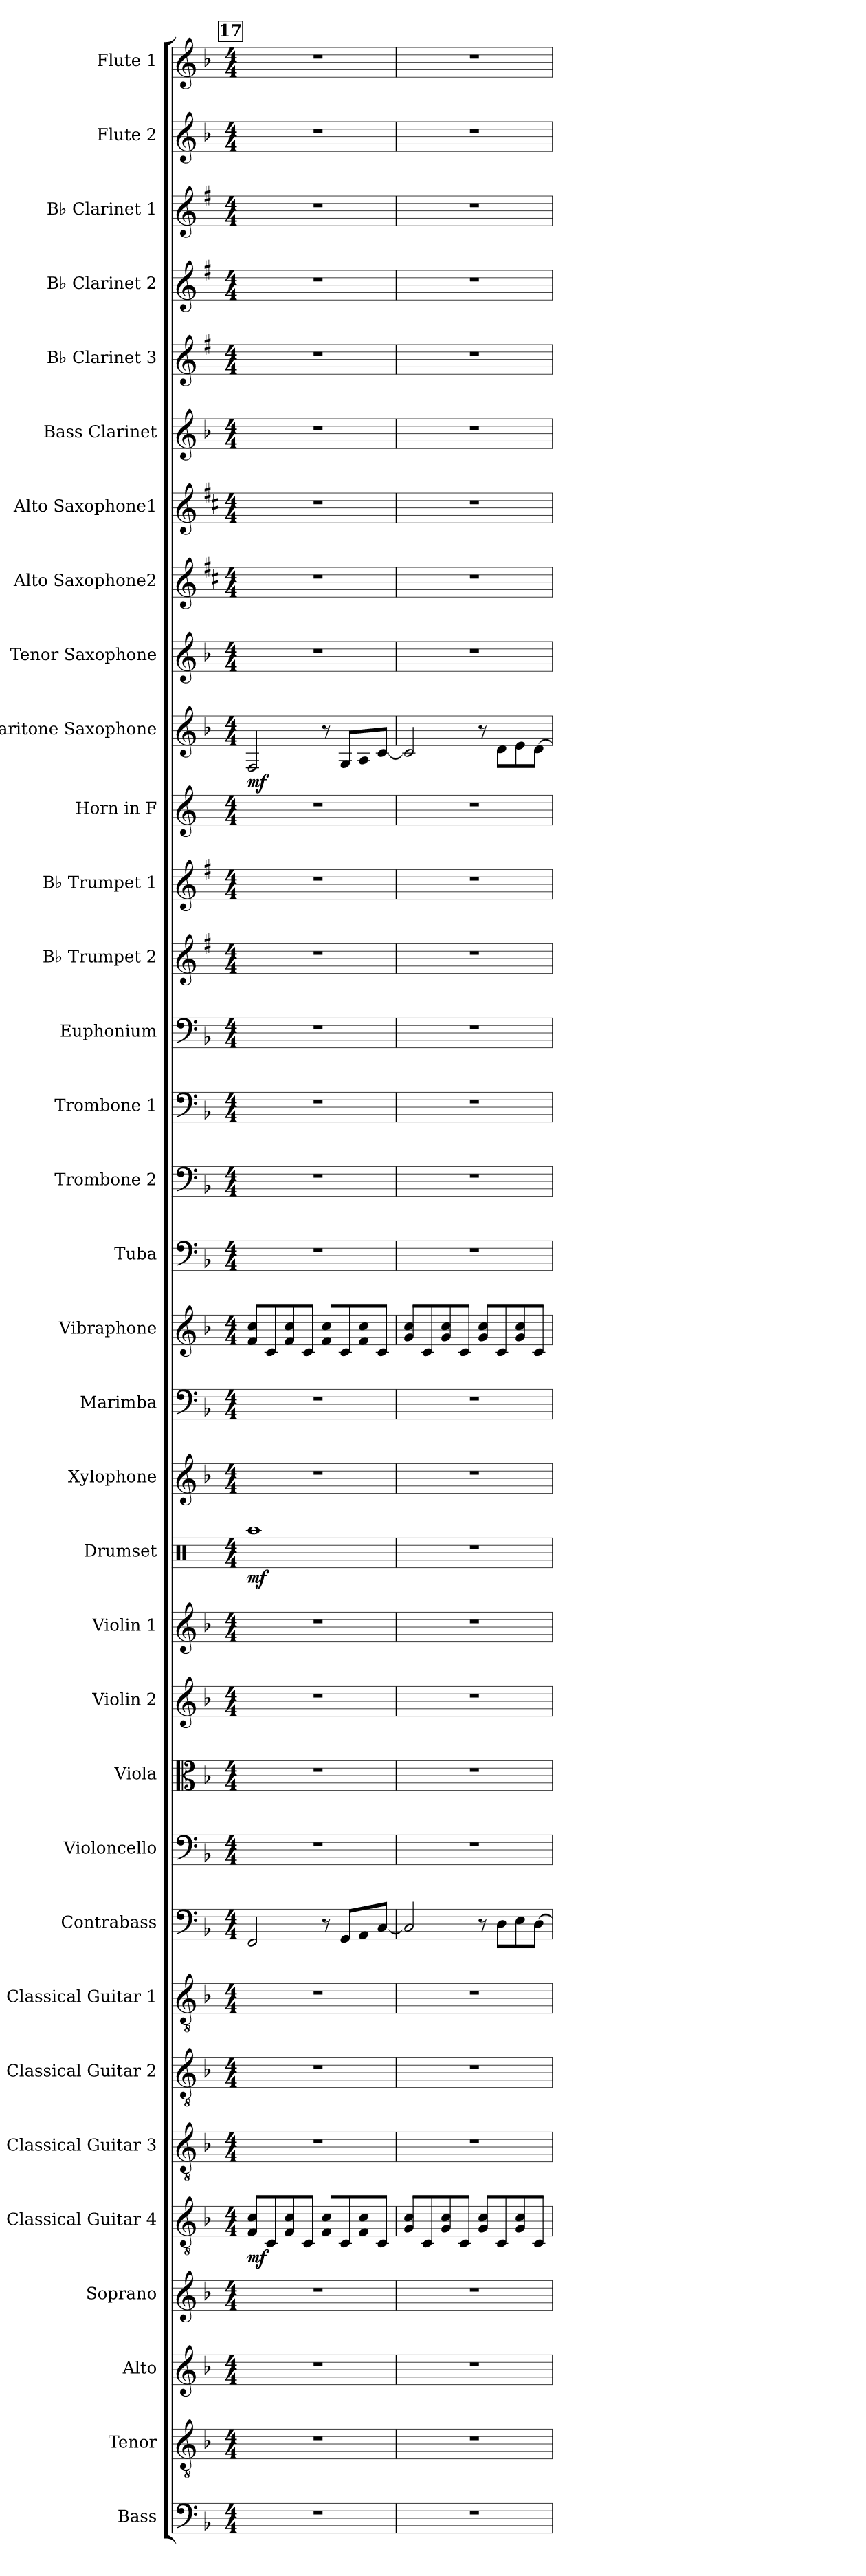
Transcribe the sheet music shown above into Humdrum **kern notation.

**kern	**kern	**kern	**kern	**kern	**dynam	**kern	**kern	**kern	**kern	**kern	**kern	**kern	**kern	**kern	**dynam	**kern	**kern	**kern	**kern	**kern	**kern	**kern	**kern	**kern	**kern	**kern	**dynam	**kern	**kern	**kern	**kern	**kern	**kern	**kern	**kern	**kern
*part34	*part33	*part32	*part31	*part30	*part30	*part29	*part28	*part27	*part26	*part25	*part24	*part23	*part22	*part21	*part21	*part20	*part19	*part18	*part17	*part16	*part15	*part14	*part13	*part12	*part11	*part10	*part10	*part9	*part8	*part7	*part6	*part5	*part4	*part3	*part2	*part1
*staff34	*staff33	*staff32	*staff31	*staff30	*staff30	*staff29	*staff28	*staff27	*staff26	*staff25	*staff24	*staff23	*staff22	*staff21	*staff21	*staff20	*staff19	*staff18	*staff17	*staff16	*staff15	*staff14	*staff13	*staff12	*staff11	*staff10	*staff10	*staff9	*staff8	*staff7	*staff6	*staff5	*staff4	*staff3	*staff2	*staff1
*I"Bass	*I"Tenor	*I"Alto	*I"Soprano	*I"Classical Guitar 4	*	*I"Classical Guitar 3	*I"Classical Guitar 2	*I"Classical Guitar 1	*I"Contrabass	*I"Violoncello	*I"Viola	*I"Violin 2	*I"Violin 1	*I"Drumset	*	*I"Xylophone	*I"Marimba	*I"Vibraphone	*I"Tuba	*I"Trombone 2	*I"Trombone 1	*I"Euphonium	*I"B♭ Trumpet 2	*I"B♭ Trumpet 1	*I"Horn in F	*I"Baritone Saxophone	*	*I"Tenor Saxophone	*I"Alto Saxophone2	*I"Alto Saxophone1	*I"Bass Clarinet	*I"B♭ Clarinet 3	*I"B♭ Clarinet 2	*I"B♭ Clarinet 1	*I"Flute 2	*I"Flute 1
*I'B.	*I'T.	*I'A.	*I'S.	*I'Guit.	*	*I'Guit.	*I'Guit.	*I'Guit.	*I'Cb.	*I'Vc.	*I'Vla.	*I'Vln. 2	*I'Vln. 1	*I'Drs.	*	*I'Xyl.	*I'Mrm.	*I'Vib.	*I'Tba.	*I'Tbn. 2	*I'Tbn. 1	*I'Euph.	*I'B♭ Tpt. 2	*I'B♭ Tpt. 1	*	*I'Bar. Sax.	*	*I'T. Sax.	*I'A. Sax.	*I'A. Sax.	*I'B. Cl.	*I'B♭ Cl. 3	*I'B♭ Cl. 2	*I'B♭ Cl. 1	*I'Fl. 2	*I'Fl. 1
!!LO:PB:g=z
*clefF4	*clefGv2	*clefG2	*clefG2	*clefGv2	*	*clefGv2	*clefGv2	*clefGv2	*clefF4	*clefF4	*clefC3	*clefG2	*clefG2	*clefX	*	*clefG2	*clefF4	*clefG2	*clefF4	*clefF4	*clefF4	*clefF4	*clefG2	*clefG2	*clefG2	*clefG2	*	*clefG2	*clefG2	*clefG2	*clefG2	*clefG2	*clefG2	*clefG2	*clefG2	*clefG2
*	*	*	*	*	*	*	*	*	*ITrd7c12	*	*	*	*	*	*	*ITrd-7c-12	*	*	*	*	*	*	*ITrd1c2	*ITrd1c2	*ITrd4c7	*ITrd12c21	*	*ITrd8c14	*ITrd5c9	*ITrd5c9	*ITrd8c14	*ITrd1c2	*ITrd1c2	*ITrd1c2	*	*
*k[b-]	*k[b-]	*k[b-]	*k[b-]	*k[b-]	*	*k[b-]	*k[b-]	*k[b-]	*k[b-]	*k[b-]	*k[b-]	*k[b-]	*k[b-]	*k[]	*	*k[b-]	*k[b-]	*k[b-]	*k[b-]	*k[b-]	*k[b-]	*k[b-]	*k[b-]	*k[b-]	*k[b-]	*k[b-]	*	*k[b-]	*k[b-]	*k[b-]	*k[b-]	*k[b-]	*k[b-]	*k[b-]	*k[b-]	*k[b-]
*M4/4	*M4/4	*M4/4	*M4/4	*M4/4	*	*M4/4	*M4/4	*M4/4	*M4/4	*M4/4	*M4/4	*M4/4	*M4/4	*M4/4	*	*M4/4	*M4/4	*M4/4	*M4/4	*M4/4	*M4/4	*M4/4	*M4/4	*M4/4	*M4/4	*M4/4	*	*M4/4	*M4/4	*M4/4	*M4/4	*M4/4	*M4/4	*M4/4	*M4/4	*M4/4
!!LO:REH:place=s1:a:B:fs=14:t=17
=17	=17	=17	=17	=17	=17	=17	=17	=17	=17	=17	=17	=17	=17	=17	=17	=17	=17	=17	=17	=17	=17	=17	=17	=17	=17	=17	=17	=17	=17	=17	=17	=17	=17	=17	=17	=17
!	!	!	!	!	!LO:DY:b	!	!	!	!	!	!	!	!	!	!LO:DY:b	!	!	!	!	!	!	!	!	!	!	!	!LO:DY:b	!	!	!	!	!	!	!	!	!
1r	1r	1r	1r	8F/ 8c/L	mf	1r	1r	1r	2FFF/	1r	1r	1r	1r	1Raa	mf	1r	1r	8f/ 8cc/L	1r	1r	1r	1r	1r	1r	1r	2FF/	mf	1r	1r	1r	1r	1r	1r	1r	1r	1r
.	.	.	.	8C/	.	.	.	.	.	.	.	.	.	.	.	.	.	8c/	.	.	.	.	.	.	.	.	.	.	.	.	.	.	.	.	.	.
.	.	.	.	8F/ 8c/	.	.	.	.	.	.	.	.	.	.	.	.	.	8f/ 8cc/	.	.	.	.	.	.	.	.	.	.	.	.	.	.	.	.	.	.
.	.	.	.	8C/J	.	.	.	.	.	.	.	.	.	.	.	.	.	8c/J	.	.	.	.	.	.	.	.	.	.	.	.	.	.	.	.	.	.
.	.	.	.	8F/ 8c/L	.	.	.	.	8r	.	.	.	.	.	.	.	.	8f/ 8cc/L	.	.	.	.	.	.	.	8r	.	.	.	.	.	.	.	.	.	.
.	.	.	.	8C/	.	.	.	.	8GGG/L	.	.	.	.	.	.	.	.	8c/	.	.	.	.	.	.	.	8GG/L	.	.	.	.	.	.	.	.	.	.
.	.	.	.	8F/ 8c/	.	.	.	.	8AAA/	.	.	.	.	.	.	.	.	8f/ 8cc/	.	.	.	.	.	.	.	8AA/	.	.	.	.	.	.	.	.	.	.
.	.	.	.	8C/J	.	.	.	.	[8CC/J	.	.	.	.	.	.	.	.	8c/J	.	.	.	.	.	.	.	[8C/J	.	.	.	.	.	.	.	.	.	.
=18	=18	=18	=18	=18	=18	=18	=18	=18	=18	=18	=18	=18	=18	=18	=18	=18	=18	=18	=18	=18	=18	=18	=18	=18	=18	=18	=18	=18	=18	=18	=18	=18	=18	=18	=18	=18
1r	1r	1r	1r	8G/ 8c/L	.	1r	1r	1r	2CC/]	1r	1r	1r	1r	1r	.	1r	1r	8g/ 8cc/L	1r	1r	1r	1r	1r	1r	1r	2C/]	.	1r	1r	1r	1r	1r	1r	1r	1r	1r
.	.	.	.	8C/	.	.	.	.	.	.	.	.	.	.	.	.	.	8c/	.	.	.	.	.	.	.	.	.	.	.	.	.	.	.	.	.	.
.	.	.	.	8G/ 8c/	.	.	.	.	.	.	.	.	.	.	.	.	.	8g/ 8cc/	.	.	.	.	.	.	.	.	.	.	.	.	.	.	.	.	.	.
.	.	.	.	8C/J	.	.	.	.	.	.	.	.	.	.	.	.	.	8c/J	.	.	.	.	.	.	.	.	.	.	.	.	.	.	.	.	.	.
.	.	.	.	8G/ 8c/L	.	.	.	.	8r	.	.	.	.	.	.	.	.	8g/ 8cc/L	.	.	.	.	.	.	.	8r	.	.	.	.	.	.	.	.	.	.
.	.	.	.	8C/	.	.	.	.	8DD\L	.	.	.	.	.	.	.	.	8c/	.	.	.	.	.	.	.	8D\L	.	.	.	.	.	.	.	.	.	.
.	.	.	.	8G/ 8c/	.	.	.	.	8EE\	.	.	.	.	.	.	.	.	8g/ 8cc/	.	.	.	.	.	.	.	8E\	.	.	.	.	.	.	.	.	.	.
.	.	.	.	8C/J	.	.	.	.	[8DD\J	.	.	.	.	.	.	.	.	8c/J	.	.	.	.	.	.	.	[8D\J	.	.	.	.	.	.	.	.	.	.
=	=	=	=	=	=	=	=	=	=	=	=	=	=	=	=	=	=	=	=	=	=	=	=	=	=	=	=	=	=	=	=	=	=	=	=	=
*-	*-	*-	*-	*-	*-	*-	*-	*-	*-	*-	*-	*-	*-	*-	*-	*-	*-	*-	*-	*-	*-	*-	*-	*-	*-	*-	*-	*-	*-	*-	*-	*-	*-	*-	*-	*-
